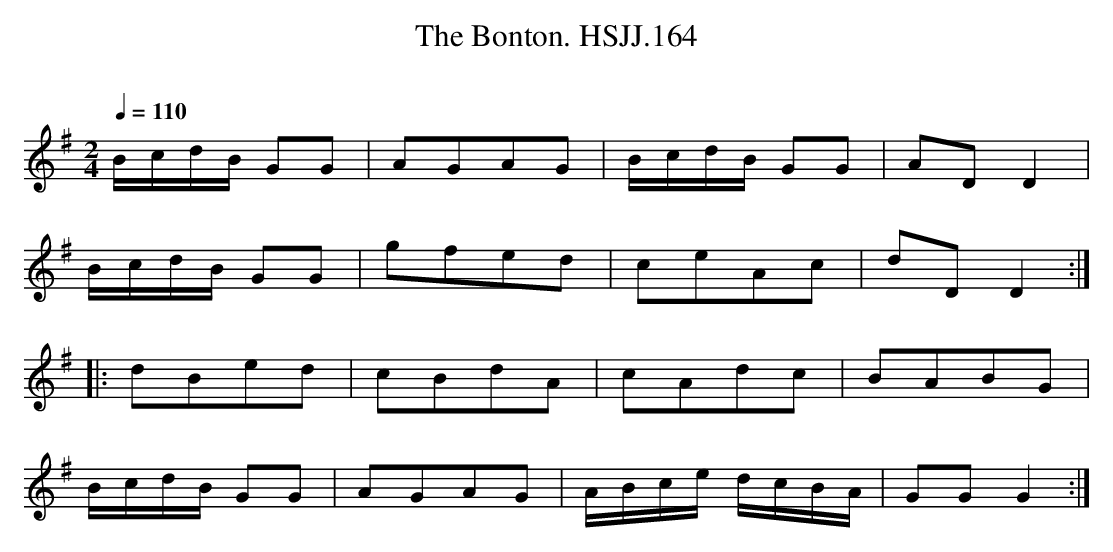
X:1
T:Bonton. HSJJ.164, The
M:2/4
L:1/8
Q:1/4=110
O:
K:G
B/c/d/B/ GG|AGAG|B/c/d/B/ GG|ADD2|
B/c/d/B/ GG|gfed|ceAc|dDD2:|
|:dBed|cBdA|cAdc|BABG|
B/c/d/B/ GG|AGAG|A/B/c/e/ d/c/B/A/|GGG2:|
